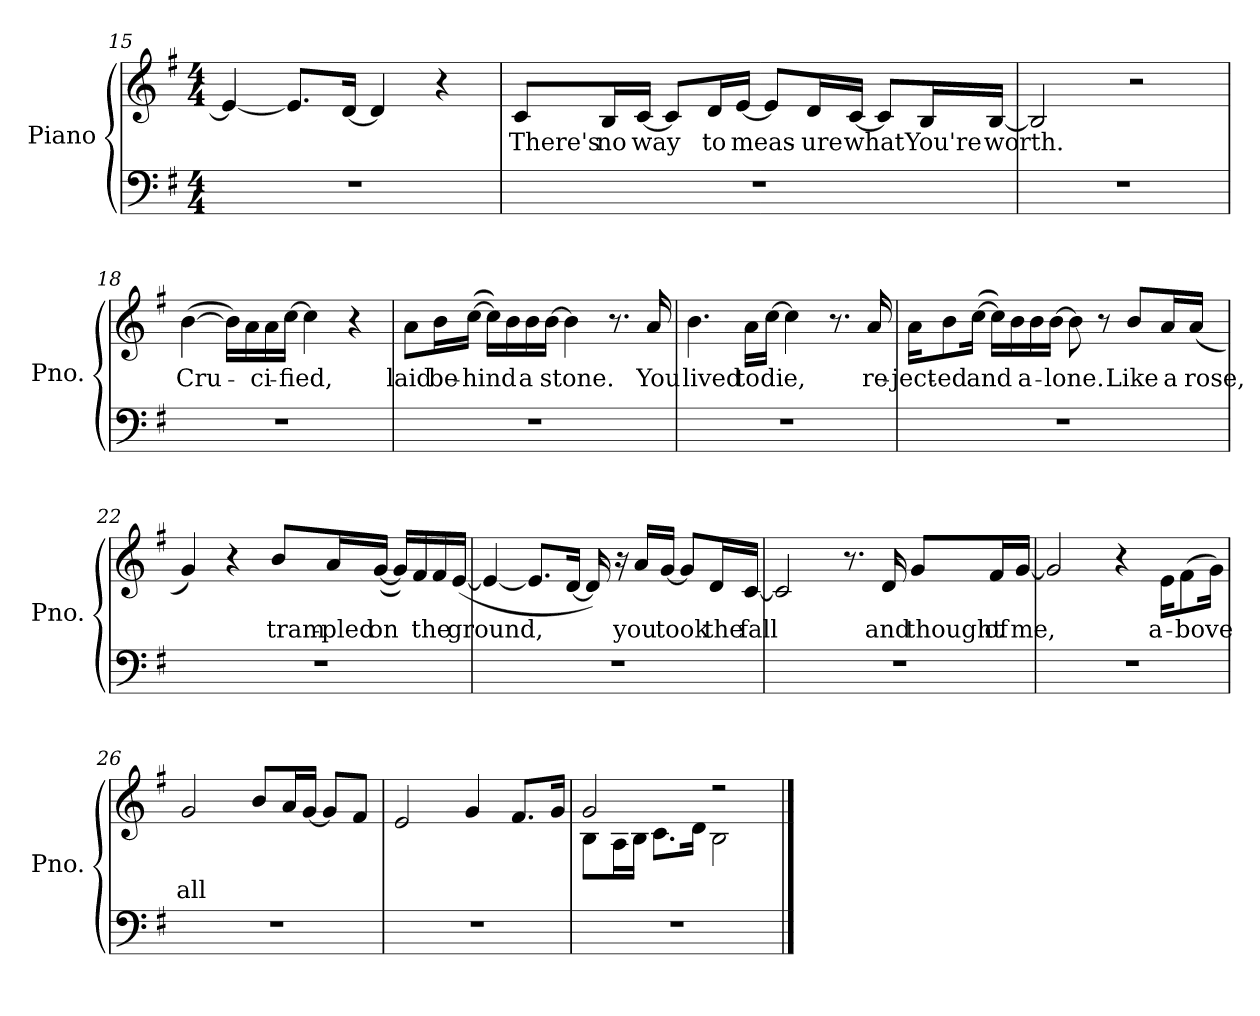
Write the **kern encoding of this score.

**kern	**kern	**text
*part1	*part1	*part1
*staff2	*staff1	*staff1
*I"Piano	*	*
*I'Pno.	*	*
*clefF4	*clefG2	*
*k[f#]	*k[f#]	*
*M4/4	*M4/4	*
=15	=15	=15
1r	4e/_	.
.	8.e/L]	.
.	[16d/Jk	.
.	4d/]	.
.	4r	.
=16	=16	=16
1r	8c/L	There's
.	16B/L	no
.	[16c/JJ	way
.	8c/L]	.
.	16d/L	to
.	[16e/JJ	meas-
.	8e/L]	.
.	16d/L	-ure
.	[16c/JJ	what
.	8c/L]	.
.	16B/L	You're
.	[16B/JJ	worth.
=17	=17	=17
1r	2B/]	.
.	2r	.
=18	=18	=18
1r	([4b\	Cru-
.	16b\LL])	.
.	16a\	.
.	16a\	-ci-
.	[16cc\JJ	-fied,
.	4cc\]	.
.	4r	.
=19	=19	=19
1r	8a\L	laid
.	16b\L	be-
.	([16cc\JJ	-hind
.	16cc\LL])	.
.	16b\	.
.	16b\	a
.	[16b\JJ	stone.
.	4b\]	.
.	8.r	.
.	16a/	You
=20	=20	=20
1r	4.b\	lived
.	16a\LL	to
.	[16cc\JJ	die,
.	4cc\]	.
.	8.r	.
.	16a/	re-
=21	=21	=21
1r	16a\KL	-ject-
.	8b\	-ed
.	([16cc\Jk	and
.	16cc\LL])	.
.	16b\	.
.	16b\	a-
.	[16b\JJ	-lone.
.	8b\]	.
.	8r	.
.	8b/L	Like
.	16a/L	a
.	(16a/JJ	rose,
=22	=22	=22
1r	4g/)	.
.	4r	.
.	8b/L	tram-
.	16a/L	-pled
.	([16g/JJ	on
.	16g/LL])	.
.	16f#/	.
.	16f#/	the
.	([16e/JJ	ground,
=23	=23	=23
1r	4e/_	.
.	8.e/L]	.
.	[16d/Jk	.
.	16d/])	.
.	16r	.
.	16a/LL	you
.	[16g/JJ	took
.	8g/L]	.
.	16d/L	the
.	[16c/JJ	fall
=24	=24	=24
1r	2c/]	.
.	8.r	.
.	16d/	and
.	8g/L	thought
.	16f#/L	of
.	[16g/JJ	me,
=25	=25	=25
1r	2g/]	.
.	4r	.
.	16e\KL	a-
.	(8f#\	-bove
.	16g\Jk)	.
=26	=26	=26
1r	2g/	all
.	8b/L	.
.	16a/L	.
.	[16g/JJ	.
.	8g/L]	.
.	8f#/J	.
=27	=27	=27
1r	2e/	.
.	4g/	.
.	8.f#/L	.
.	16g/Jk	.
=28	=28	=28
*	*^	*
1r	2g/	8B\L	.
.	.	16A\L	.
.	.	16B\JJ	.
.	.	8.c\L	.
.	.	16d\Jk	.
.	2r	2B\	.
*	*v	*v	*
==	==	==
*-	*-	*-
